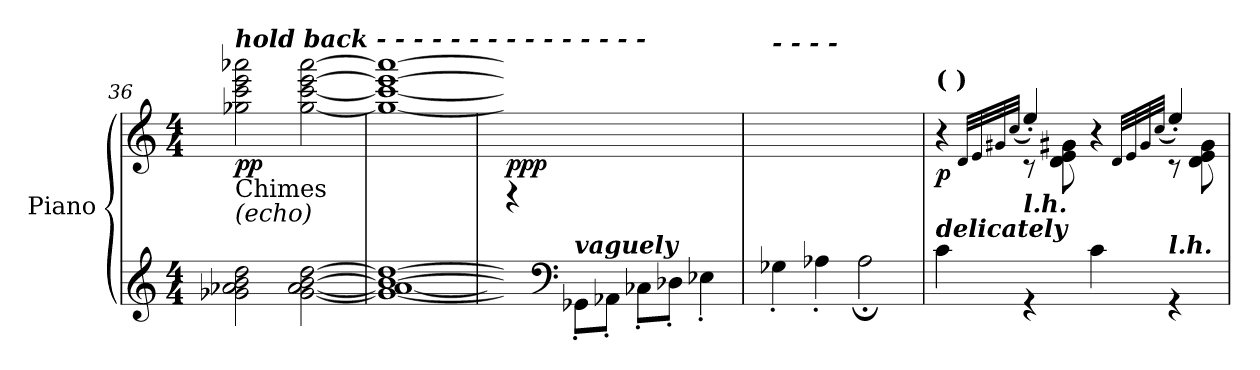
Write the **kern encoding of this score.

**kern	**kern	**dynam
*part1	*part1	*part1
*staff2	*staff1	*staff1/2
*I"Piano	*	*
*clefG2	*clefG2	*
*k[]	*k[]	*
*M4/4	*M4/4	*
=36	=36	=36
!	!LO:TX:b:t=Chimes	!
!	!LO:TX:b:i:t=(echo)	!
!	!LO:TX:a:Bi:t=hold back -   -   -   -   -   -   -   -   -   -   -   -   -   -   -	!
!	!	!LO:DY:b
2g-X\ 2a-X\ 2b\ 2dd\	2gg-X\ 2ccc\ 2eee\ 2aaa-X\	pp
[2g-\ [2a-\ [2b\ [2dd\	[2gg-\ [2ccc\ [2eee\ [2aaa-\	.
=37	=37	=37
1g-_ 1a-_ 1b_ 1dd_	1gg-_ 1ccc_ 1eee_ 1aaa-_	.
=38	=38	=38
*^	*	*
!	!	!	!LO:DY:b
1g-yy_ 1a-yy_ 1byy_ 1ddyy_	4rdddd	1gg-yy_ 1cccyy_ 1eeeyy_ 1aaa-yy_	ppp
*clefF4	*	*	*
!	!LO:TX:a:Bi:t=vaguely	!	!
.	8GG-X'\L	.	.
.	8AA-X'\J	.	.
.	8C-X'\L	.	.
.	8D-X'\J	.	.
.	4E-X'\	.	.
!!LO:LB:g=z
=39	=39	=39	=39
!	!	!LO:TX:a:Bi:t=-   -   -   -	!
1g-yy] 1a-yy] 1byy] 1ddyy]	4G-X'\	1gg-yy] 1cccyy] 1eeeyy] 1aaa-yy]	.
.	4A-X'\	.	.
.	2A-;<\	.	.
=40	=40	=40	=40
*	*	*MM66	*
*	*	*^	*
!	!	!LO:TX:a:B:t=(          )	!	!
!LO:TX:a:Bi:t=delicately	!	!	!	!
!	!	!	!	!LO:DY:b
4c\	4ryy	4r	4ryy	p
.	.	.	32qd/LLL	.
.	.	.	32qe/	.
.	.	.	32qg#X/	.
.	.	.	(32qcc/JJJ	.
!LO:TX:a:Bi:t=l.h.	!	!	!	!
4rGG	4ryy	8rc	4ee'/)	.
.	.	8d\ 8e\ 8g#X\	.	.
4c\	4ryy	4r	4ryy	.
.	.	.	32qd/LLL	.
.	.	.	32qe/	.
.	.	.	32qg#/	.
.	.	.	(32qcc/JJJ	.
!LO:TX:a:Bi:t=l.h.	!	!	!	!
4rGG	4ryy	8rc	4ee'/)	.
.	.	8d\ 8e\ 8g#\	.	.
*v	*v	*	*	*
*	*v	*v	*
=	=	=
*-	*-	*-
